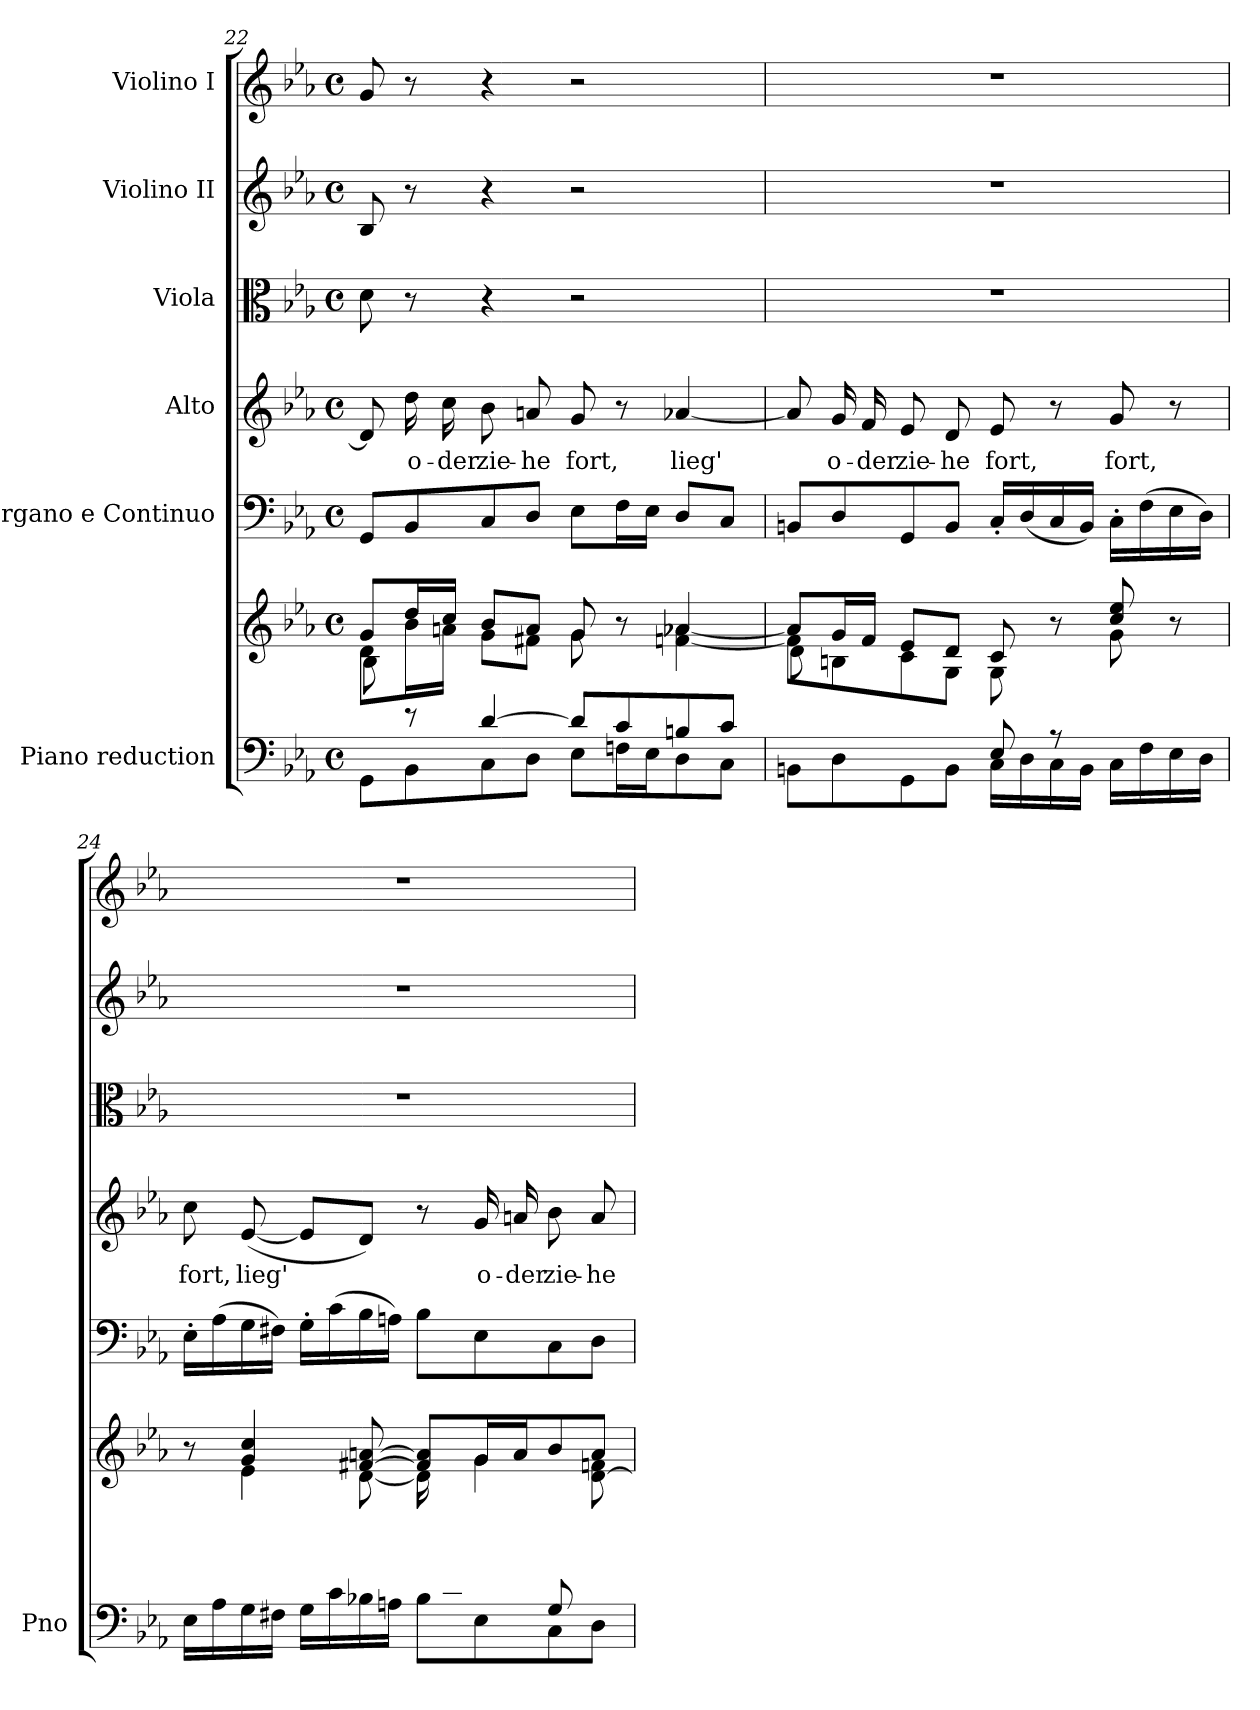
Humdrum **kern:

**kern	**kern	**kern	**kern	**text	**kern	**kern	**kern
*part6	*part6	*part5	*part4	*part4	*part3	*part2	*part1
*staff7	*staff6	*staff5	*staff4	*staff4	*staff3	*staff2	*staff1
*I"Piano reduction	*	*I"Organo e Continuo	*I"Alto	*	*I"Viola	*I"Violino II	*I"Violino I
*I'Pno	*	*	*	*	*	*	*
*clefF4	*clefG2	*clefF4	*clefG2	*	*clefC3	*clefG2	*clefG2
*k[b-e-a-]	*k[b-e-a-]	*k[b-e-a-]	*k[b-e-a-]	*	*k[b-e-a-]	*k[b-e-a-]	*k[b-e-a-]
*M4/4	*M4/4	*M4/4	*M4/4	*	*M4/4	*M4/4	*M4/4
*met(c)	*met(c)	*met(c)	*met(c)	*	*met(c)	*met(c)	*met(c)
=22	=22	=22	=22	=22	=22	=22	=22
*^	*^	*	*	*	*	*	*
*	*	*	*^	*	*	*	*	*	*
8ryy	8GG\L	8g/L	8d/L	8B-\	8GG/L	8d/]	.	8d\	8B-/	8g/
!	!	!	!	!	!	!	!LO:LY:b	!	!	!
8r	8BB-\	16dd/L	16b-\L	2..ryy	8BB-/	16dd\	o-	8r	8r	8r
!	!	!	!	!	!	!	!LO:LY:b	!	!	!
.	.	16cc/JJ	16an\JJ	.	.	16cc\	-der	.	.	.
!	!	!	!	!	!	!	!LO:LY:b	!	!	!
[4d/	8C\	8b-/L	8g\L	.	8C/	8b-\	zie-	4r	4r	4r
!	!	!	!	!	!	!	!LO:LY:b	!	!	!
.	8D\J	8a/J	8f#X\J	.	8D/J	8an/	-he	.	.	.
!	!	!	!	!	!	!	!LO:LY:b	!	!	!
8d/L]	8E-\L	8g/	8g\	.	8E-\L	8g/	fort,	2r	2r	2r
8c/	16Fn\L	8r	8ryy	.	16F\L	8r	.	.	.	.
.	16E-\J	.	.	.	16E-\JJ	.	.	.	.	.
!	!	!	!	!	!	!	!LO:LY:b	!	!	!
8Bn/	8D\	4a-X/	[4fn\ [4a-\	.	8D/L	[4a-X/	lieg'	.	.	.
8c/J	8C\J	.	.	.	8C/J	.	.	.	.	.
!!LO:PB:g=z
=23	=23	=23	=23	=23	=23	=23	=23	=23	=23	=23
8ryy	8BBn\L	8a-/L]	8f\L]	8d\L	8BBn/L	8a-/]	.	1r	1r	1r
!	!	!	!	!	!	!	!LO:LY:b	!	!	!
8F/	8D\	16g/L	8Bn\	2..ryy	8D/	16g/	o-	.	.	.
!	!	!	!	!	!	!	!LO:LY:b	!	!	!
.	.	16f/JJ	.	.	.	16f/	-der	.	.	.
!	!	!	!	!	!	!	!LO:LY:b	!	!	!
8G/	8GG\	8e-/L	8c\	.	8GG/	8e-/	zie-	.	.	.
!	!	!	!	!	!	!	!LO:LY:b	!	!	!
8F/J	8BB\J	8d/J	8G\J	.	8BB/J	8d/	-he	.	.	.
!	!	!	!	!	!	!	!LO:LY:b	!	!	!
8E-/	16C\LL	8c/	8G\	.	16C'/LL	8e-/	fort,	.	.	.
.	16D\	.	.	.	(<16D/	.	.	.	.	.
8r	16C\	8r	8ryy	.	16C/	8r	.	.	.	.
.	16BB\JJ	.	.	.	16BB/JJ)	.	.	.	.	.
!	!	!	!	!	!	!	!LO:LY:b	!	!	!
4ryy	16C\LL	8cc/ 8ee-/	8g\	.	16C'\LL	8g/	fort,	.	.	.
.	16F\	.	.	.	(>16F\	.	.	.	.	.
.	16E-\	8r	8ryy	.	16E-\	8r	.	.	.	.
.	16D\JJ	.	.	.	16D\JJ)	.	.	.	.	.
=24	=24	=24	=24	=24	=24	=24	=24	=24	=24	=24
!	!	!	!	!	!	!	!LO:LY:b	!	!	!
2ryy	16E-\LL	8r	8ryy	2ryy	16E-'\LL	8cc\	fort,	1r	1r	1r
.	16A-\	.	.	.	(>16A-\	.	.	.	.	.
!	!	!	!	!	!	!	!LO:LY:b	!	!	!
.	16G\	4g/ 4cc/	4e-\	.	16G\	(<[8e-/	lieg'	.	.	.
.	16F#X\JJ	.	.	.	16F#X\JJ)	.	.	.	.	.
.	16G\LL	.	.	.	16G'\LL	8e-/L]	.	.	.	.
.	16c\	.	.	.	(>16c\	.	.	.	.	.
.	16B-X\	[8f#X/ [8an/	[8d\	.	16B-\	8d/J)	.	.	.	.
.	16An\JJ	.	.	.	16An\JJ)	.	.	.	.	.
16ryy	8B-\L	8f#/] 8a/]L	8ryy	16d\LL]	8B-\L	8r	.	.	.	.
16c/	.	.	.	16ryy	.	.	.	.	.	.
!	!	!	!	!	!	!	!LO:LY:b	!	!	!
*	*	*	*v	*v	*	*	*	*	*	*
16B-/	8E-\	16g/L	4g\	8E-\	16g/	o-	.	.	.
!	!	!	!	!	!	!LO:LY:b	!	!	!
16A/JJ	.	16a/J	.	.	16an/	-der	.	.	.
!	!	!	!	!	!	!LO:LY:b	!	!	!
8G/L	8C\	8b-/	.	8C\	8b-\	zie-	.	.	.
*	*	*	*^	*	*	*	*	*	*
!	!	!	!	!	!	!	!LO:LY:b	!	!	!
8ryy	8D\J	8a/J	8ryy	[8d\ 8f\J	8D\J	8a/	-he	.	.	.
*v	*v	*	*	*	*	*	*	*	*	*
*	*v	*v	*v	*	*	*	*	*	*
=	=	=	=	=	=	=	=
*-	*-	*-	*-	*-	*-	*-	*-
